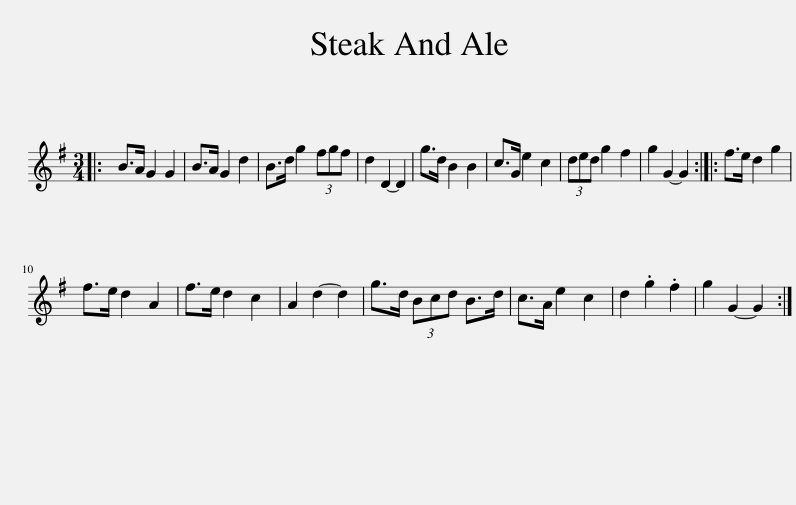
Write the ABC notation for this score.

X:1
L:1/8
M:3/4
I:linebreak $
K:G
V:1 treble
V:1
|: B>A G2 G2 | B>A G2 d2 | B>d g2 (3fgf | d2 D2- D2 | g>d B2 B2 | %5
 c>G e2 c2 | (3ded g2 f2 | g2 G2- G2 :: f>e d2 g2 |$ f>e d2 A2 | %10
 f>e d2 c2 | A2 d2- d2 | g>d (3Bcd B>d | c>A e2 c2 | d2 .g2 .f2 | %15
 g2 G2- G2 :| %16
